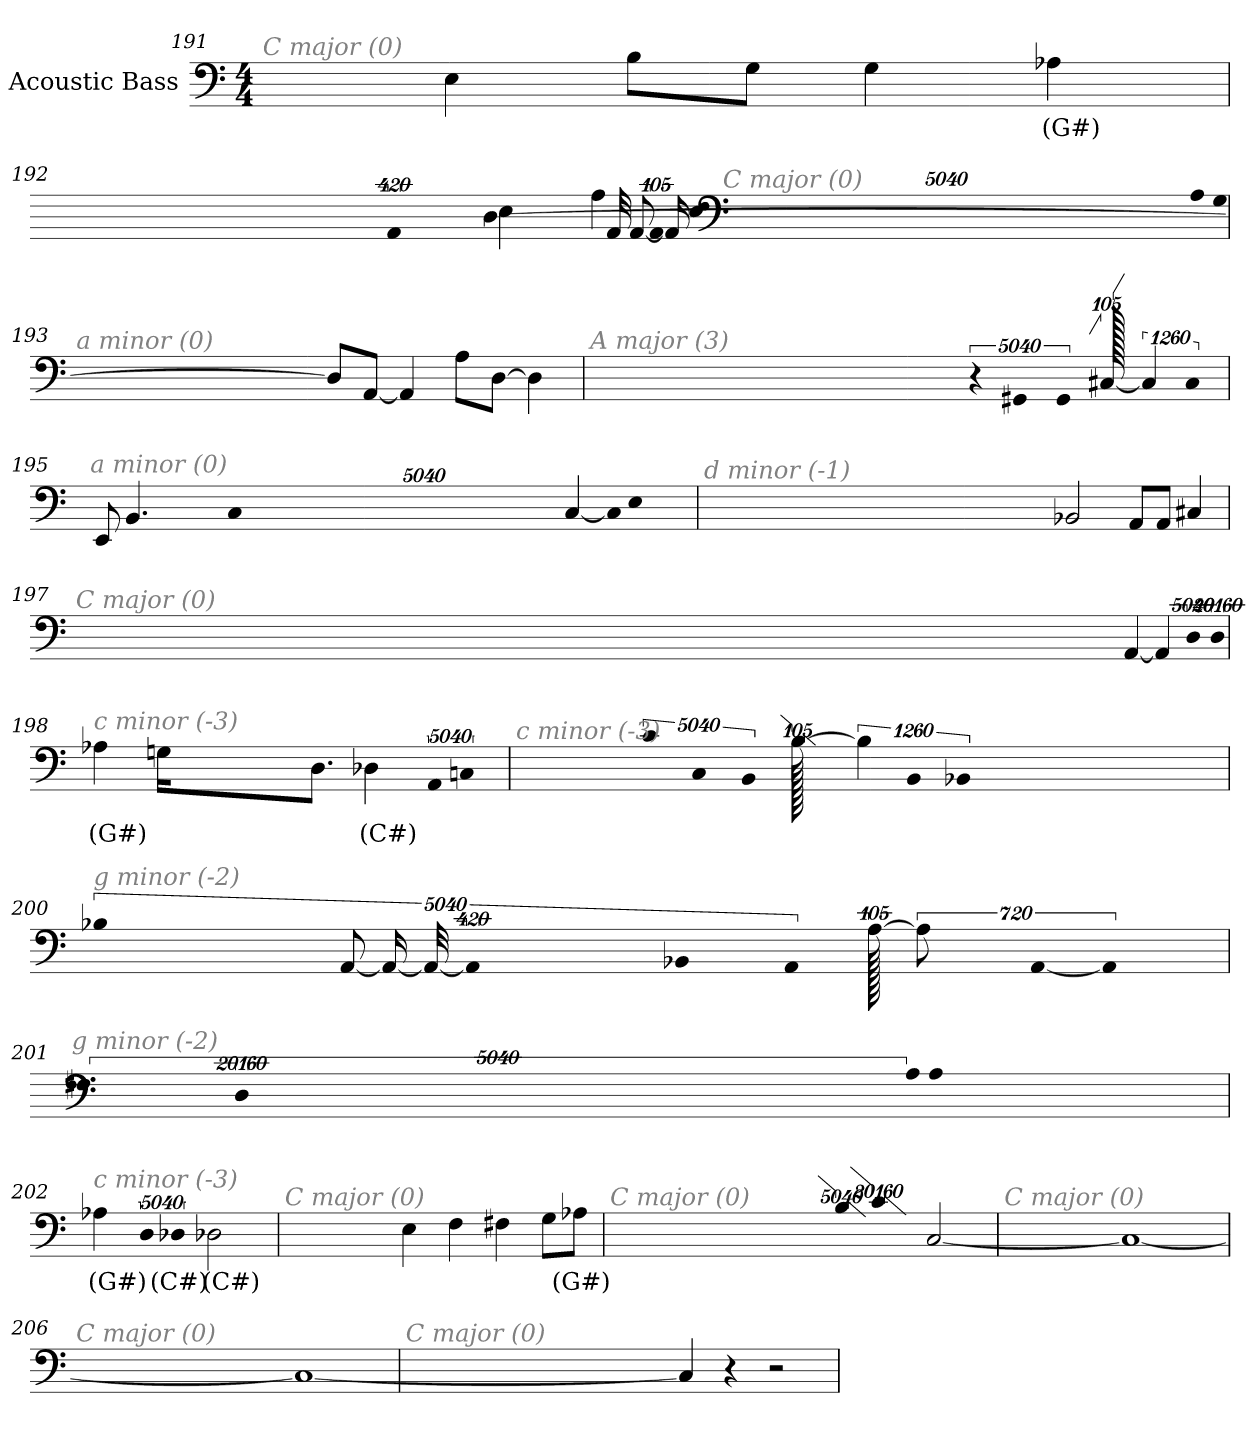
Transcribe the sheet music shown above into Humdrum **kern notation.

**kern	**text
*part1	*part1
*staff1	*staff1
*I"Acoustic Bass	*
*clefF4	*
*ITrd7c12	*
*k[]	*
*C:	*
*M4/4	*
=191	=191
!LO:TX:i:color=#808080:t=C major (0)	!
4EE	.
8BBL	.
8GGJ	.
4GG	.
4AA-Xi	(G#)
=192	=192
!LO:TX:i:color=#808080:t=C major (0)	!
!LO:N:vis=8	!
40320%3347AAL	.
!LO:N:vis=8	!
40320%3347GG	.
!LO:N:vis=8	!
40320%3347EEJ	.
!LO:N:vis=1024	!
[13440%13AAA	.
8AAA_	.
16AAA_	.
32AAA_	.
!LO:N:vis=1024%31	!
13440%407AAA]	.
4EE	.
8AAL	.
[8DDJ	.
=193	=193
!LO:TX:i:color=#808080:t=a minor (0)	!
8DDL]	.
[8AAAJ	.
4AAA]	.
8AAL	.
[8DDJ	.
4DD]	.
=194	=194
!LO:TX:i:color=#808080:t=A major (3)	!
!LO:N:vis=4	!
20160%3347r	.
!LO:N:vis=4	!
20160%3347GGG#X	.
!LO:N:vis=4	!
20160%3347GGG#	.
[6720%13CC#X	.
5040%827CC#]	.
!LO:N:vis=2	!
40320%13427CC#	.
=195	=195
!LO:TX:i:color=#808080:t=a minor (0)	!
[4CC	.
!LO:N:vis=8	!
40320%3347CCL]	.
!LO:N:vis=8	!
40320%3347EE	.
!LO:N:vis=8	!
40320%3347CCJ	.
4.BBB	.
8EEE	.
=196	=196
!LO:TX:i:color=#808080:t=d minor (-1)	!
2BBB-X	.
8AAAL	.
8AAAJ	.
4CC#X	.
=197	=197
!LO:TX:i:color=#808080:t=C major (0)	!
[4AAA	.
4AAA]	.
!LO:N:vis=4	!
20160%3347DD	.
!LO:N:vis=2	!
40320%13427DD	.
=198	=198
!LO:TX:i:color=#808080:t=c minor (-3)	!
4AA-Xi	(G#)
16GGnL	.
8.DDJ	.
4DD-Xi	(C#)
!LO:N:vis=8	!
40320%3347AAA	.
!LO:N:vis=4	!
20160%3347CCn	.
=199	=199
!LO:TX:i:color=#808080:t=c minor (-3)	!
!LO:N:vis=4	!
20160%3347C	.
!LO:N:vis=4	!
20160%3347CC	.
!LO:N:vis=4	!
20160%3347BBB	.
[6720%13BB	.
5040%827BB]	.
!LO:N:vis=4	!
20160%3347BBB	.
!LO:N:vis=4	!
20160%3347BBB-X	.
=200	=200
!LO:TX:i:color=#808080:t=g minor (-2)	!
!LO:N:vis=4	!
20160%3347BB-X	.
!LO:N:vis=4	!
20160%3347BBB-X	.
!LO:N:vis=4	!
20160%3347AAA	.
[6720%13AA	.
5760%467AA]	.
!LO:N:vis=4	!
[20160%3347AAA	.
!LO:N:vis=1024	!
13440%13AAA_	.
8AAA_	.
16AAA_	.
32AAA_	.
!LO:N:vis=1024%31	!
13440%407AAA]	.
=201	=201
!LO:TX:i:color=#808080:t=g minor (-2)	!
!LO:N:vis=2	!
40320%13427DD	.
!LO:N:vis=4	!
20160%3347AA	.
!LO:N:vis=2	!
40320%13427AA	.
!LO:N:vis=4	!
20160%3347FF#X	.
=202	=202
!LO:TX:i:color=#808080:t=c minor (-3)	!
4AA-Xi	(G#)
!LO:N:vis=8	!
40320%3347DD	.
!LO:N:vis=4	!
20160%3347DD-Xi	(C#)
2DD-Xi	(C#)
=203	=203
!LO:TX:i:color=#808080:t=C major (0)	!
4EE	.
4FF	.
4FF#X	.
8GGL	.
8AA-XiJ	(G#)
=204	=204
!LO:TX:i:color=#808080:t=C major (0)	!
!LO:N:vis=4	!
20160%3347BB	.
!LO:N:vis=2	!
40320%13427C	.
[2CC	.
=205	=205
!LO:TX:i:color=#808080:t=C major (0)	!
1CC_	.
=206	=206
!LO:TX:i:color=#808080:t=C major (0)	!
1CC_	.
=207	=207
!LO:TX:i:color=#808080:t=C major (0)	!
4CC]	.
4r	.
2r	.
=	=
*-	*-
